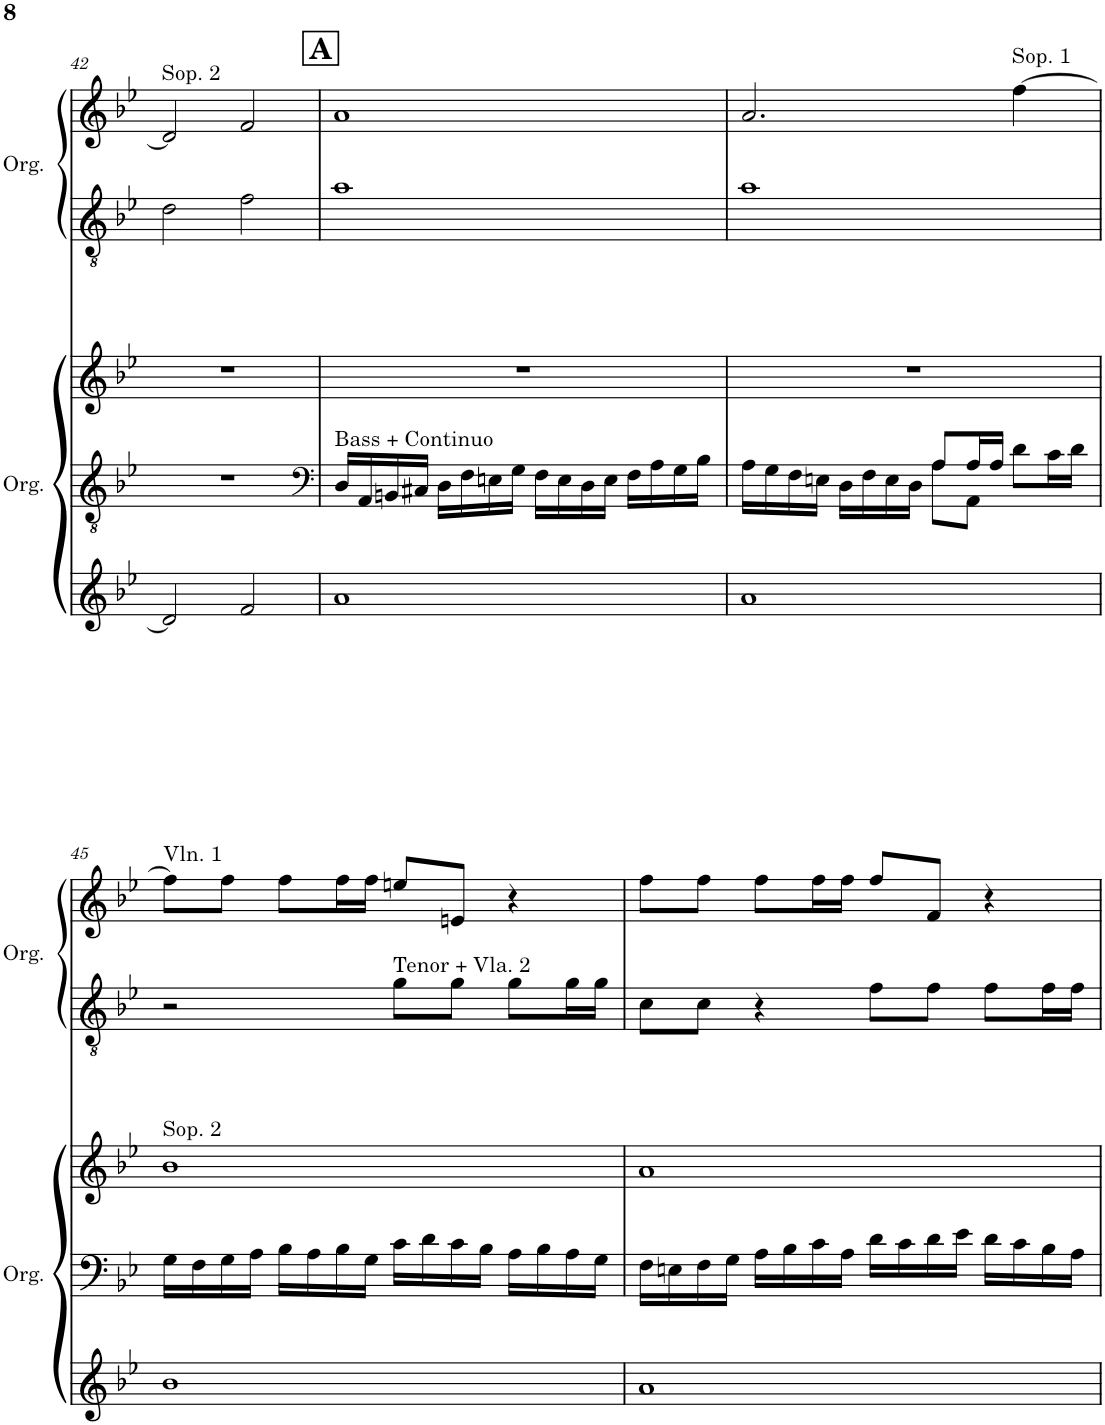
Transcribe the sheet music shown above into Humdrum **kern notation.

**kern	**kern	**kern	**kern	**kern
*part2	*part2	*part2	*part1	*part1
*staff5	*staff4	*staff3	*staff2	*staff1
*I"Organ	*	*	*I"Organ	*
*I'Org.	*	*	*I'Org.	*
!!LO:PB:g=z
*clefG2	*clefG2	*clefG2	*clefGv2	*clefG2
*k[b-e-]	*k[b-e-]	*k[b-e-]	*k[b-e-]	*k[b-e-]
*M4/4	*M4/4	*M4/4	*M4/4	*M4/4
=42	=42	=42	=42	=42
!	!	!	!	!LO:TX:a:t=Sop. 2
2d/]	1r	1r	2d\	2d/]
2f/	.	.	2f\	2f/
!!LO:REH:place=s1:a:B:cj:fs=14:t=A
=43	=43	=43	=43	=43
*	*clefF4	*	*	*
!	!LO:TX:a:t=Bass + Continuo	!	!	!
1a	16D/LL	1r	1a	1a
.	16AA/	.	.	.
.	16BBn/	.	.	.
.	16C#X/JJ	.	.	.
.	16D\LL	.	.	.
.	16F\	.	.	.
.	16En\	.	.	.
.	16G\JJ	.	.	.
.	16F\LL	.	.	.
.	16E\	.	.	.
.	16D\	.	.	.
.	16E\JJ	.	.	.
.	16F\LL	.	.	.
.	16A\	.	.	.
.	16G\	.	.	.
.	16B-\JJ	.	.	.
=44	=44	=44	=44	=44
*	*^	*	*	*
1a	16A\LL	2ryy	1r	1a	2.a/
.	16G\	.	.	.	.
.	16F\	.	.	.	.
.	16En\JJ	.	.	.	.
.	16D\LL	.	.	.	.
.	16F\	.	.	.	.
.	16E\	.	.	.	.
.	16D\JJ	.	.	.	.
.	8A/L	8A\L	.	.	.
.	16A/L	8AA\J	.	.	.
.	16A/JJ	.	.	.	.
!	!	!	!	!	!LO:TX:a:t=Sop. 1
.	8d\L	4ryy	.	.	[4ff\
.	16c\L	.	.	.	.
.	16d\JJ	.	.	.	.
*	*v	*v	*	*	*
!!LO:LB:g=z
=45	=45	=45	=45	=45
!	!	!	!	!LO:TX:a:t=Vln. 1
!	!	!LO:TX:a:t=Sop. 2	!	!
1b-	16G\LL	1b-	2r	8ff\L]
.	16F\	.	.	.
.	16G\	.	.	8ff\J
.	16A\JJ	.	.	.
.	16B-\LL	.	.	8ff\L
.	16A\	.	.	.
.	16B-\	.	.	16ff\L
.	16G\JJ	.	.	16ff\JJ
!	!	!	!LO:TX:a:t=Tenor + Vla. 2	!
.	16c\LL	.	8g\L	8een/L
.	16d\	.	.	.
.	16c\	.	8g\J	8en/J
.	16B-\JJ	.	.	.
.	16A\LL	.	8g\L	4r
.	16B-\	.	.	.
.	16A\	.	16g\L	.
.	16G\JJ	.	16g\JJ	.
=46	=46	=46	=46	=46
1a	16F\LL	1a	8c\L	8ff\L
.	16En\	.	.	.
.	16F\	.	8c\J	8ff\J
.	16G\JJ	.	.	.
.	16A\LL	.	4r	8ff\L
.	16B-\	.	.	.
.	16c\	.	.	16ff\L
.	16A\JJ	.	.	16ff\JJ
.	16d\LL	.	8f\L	8ff/L
.	16c\	.	.	.
.	16d\	.	8f\J	8f/J
.	16e-\JJ	.	.	.
.	16d\LL	.	8f\L	4r
.	16c\	.	.	.
.	16B-\	.	16f\L	.
.	16A\JJ	.	16f\JJ	.
=	=	=	=	=
*-	*-	*-	*-	*-
